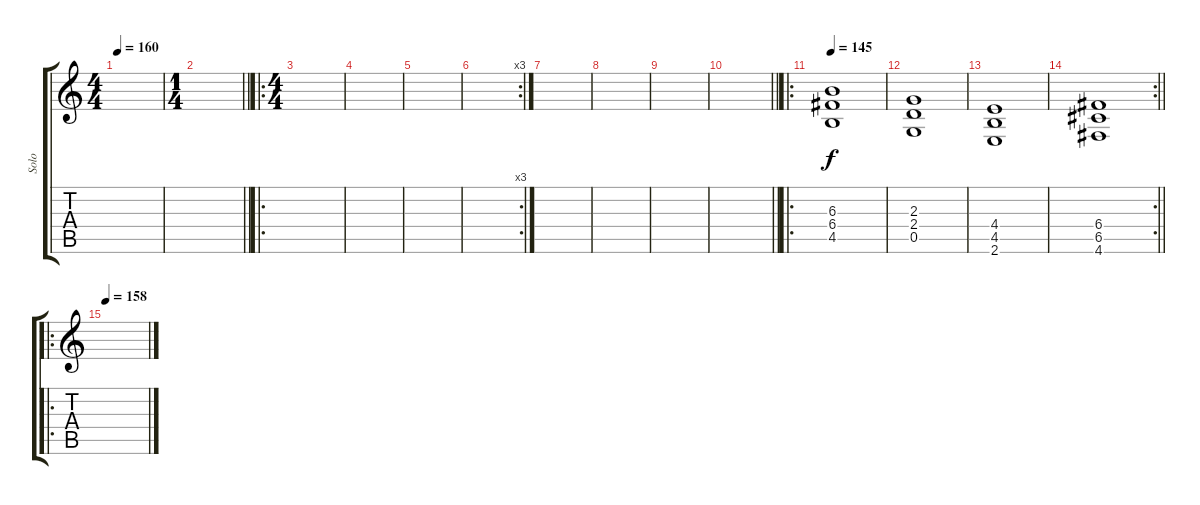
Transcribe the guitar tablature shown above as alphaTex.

\track ("Solo" "Solo") {instrument distortionguitar}
\staff {score tabs}
\tuning (D4 A3 F3 C3 G2 D2) {hide}
\ts (4 4)
\tempo 160
\clef g2
\ks c
|
\ts (1 4)
\barLineRight lightlight
|
\ro
\ts (4 4)
\section ("" "")
|
|
|
\rc 3
|
|
|
|
\barLineRight lightlight
|
\ro
\section ("" "")
\tempo 145
(6.3 6.4 4.5).1 |
(2.3 2.4 0.5).1 |
(4.4 4.5 2.6).1 |
\rc 2
\barLineRight lightlight
(6.4 6.5 4.6).1 |
\ro
\section ("" "")
\tempo 158
